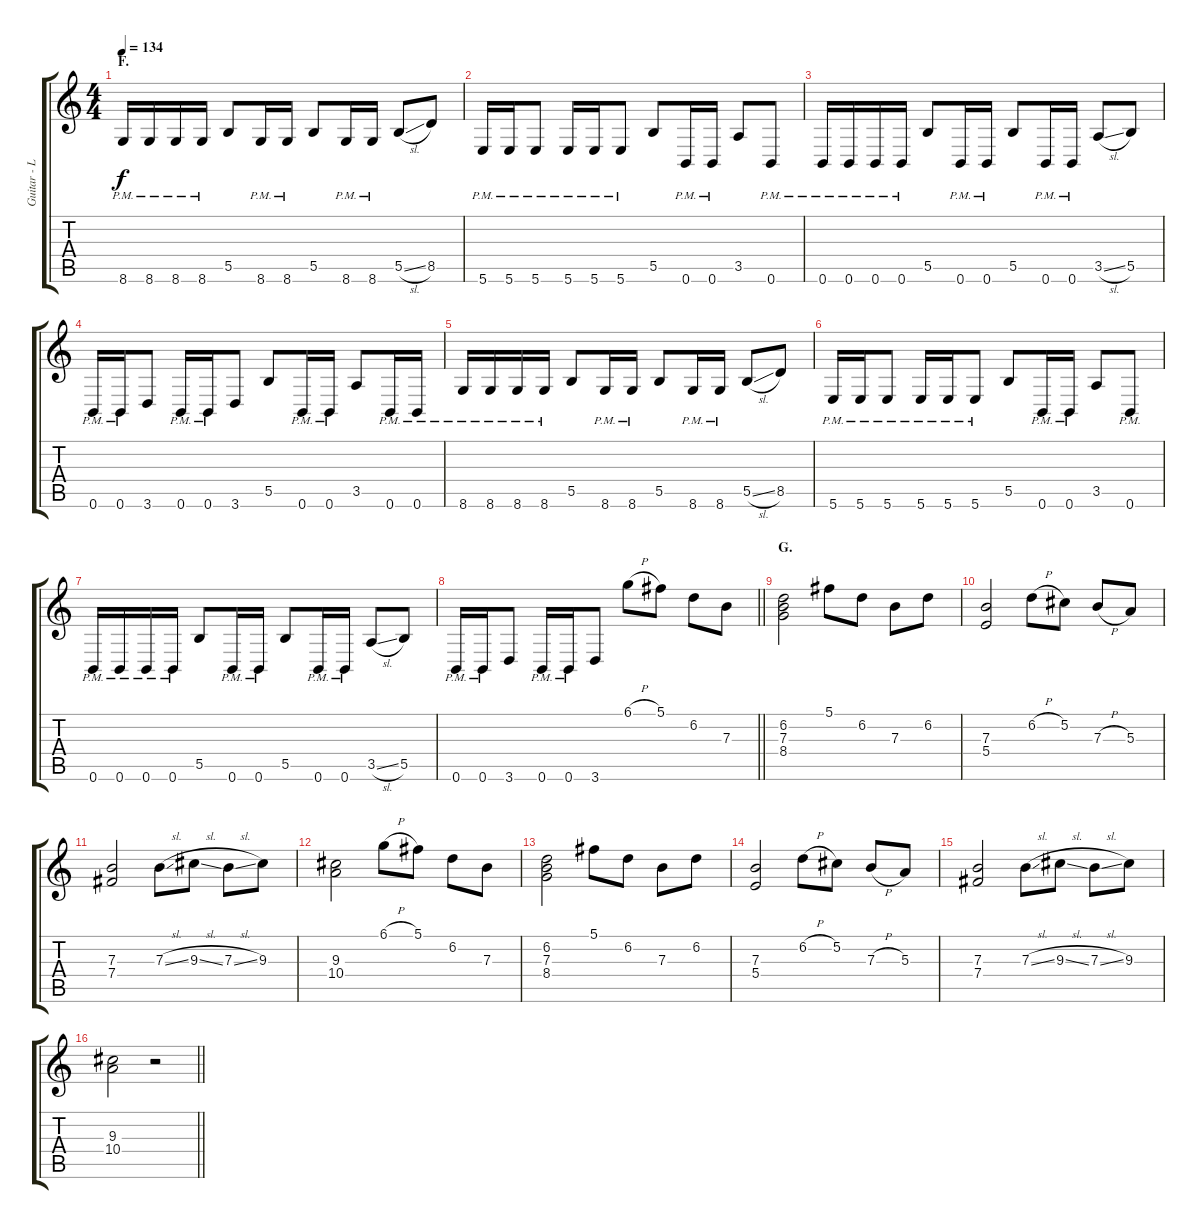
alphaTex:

\track ("Guitar - Left" "Guitar - L") {instrument distortionguitar}
\staff {score tabs}
\tuning (Db4 Ab3 E3 B2 Gb2 B1) {hide}
\ts (4 4)
\section ("" "F.")
\tempo 134
\clef g2
\ks c
8.6{pm}.16{dy f} 8.6{pm}.16 8.6{pm}.16 8.6{pm}.16 5.5.8 8.6{pm}.16 8.6{pm}.16 5.5.8 8.6{pm}.16 8.6{pm}.16 5.5{sl}.8 8.5.8 |
5.6{pm}.16 5.6{pm}.16 5.6{pm}.8 5.6{pm}.16 5.6{pm}.16 5.6{pm}.8 5.5.8 0.6{pm}.16 0.6{pm}.16 3.5.8 0.6{pm}.8 |
0.6{pm}.16 0.6{pm}.16 0.6{pm}.16 0.6{pm}.16 5.5.8 0.6{pm}.16 0.6{pm}.16 5.5.8 0.6{pm}.16 0.6{pm}.16 3.5{sl}.8 5.5.8 |
0.6{pm}.16 0.6{pm}.16 3.6.8 0.6{pm}.16 0.6{pm}.16 3.6.8 5.5.8 0.6{pm}.16 0.6{pm}.16 3.5.8 0.6{pm}.16 0.6{pm}.16 |
8.6{pm}.16 8.6{pm}.16 8.6{pm}.16 8.6{pm}.16 5.5.8 8.6{pm}.16 8.6{pm}.16 5.5.8 8.6{pm}.16 8.6{pm}.16 5.5{sl}.8 8.5.8 |
5.6{pm}.16 5.6{pm}.16 5.6{pm}.8 5.6{pm}.16 5.6{pm}.16 5.6{pm}.8 5.5.8 0.6{pm}.16 0.6{pm}.16 3.5.8 0.6{pm}.8 |
0.6{pm}.16 0.6{pm}.16 0.6{pm}.16 0.6{pm}.16 5.5.8 0.6{pm}.16 0.6{pm}.16 5.5.8 0.6{pm}.16 0.6{pm}.16 3.5{sl}.8 5.5.8 |
\barLineRight lightlight
0.6{pm}.16 0.6{pm}.16 3.6.8 0.6{pm}.16 0.6{pm}.16 3.6.8 6.1{h}.8 5.1.8 6.2.8 7.3.8 |
\section ("" "G.")
(6.2 7.3 8.4).2 5.1.8 6.2.8 7.3.8 6.2.8 |
(7.3 5.4).2 6.2{h}.8 5.2.8 7.3{h}.8 5.3.8 |
(7.3 7.4).2 7.3{sl}.8 9.3{sl}.8 7.3{sl}.8 9.3.8 |
(9.3 10.4).2 6.1{h}.8 5.1.8 6.2.8 7.3.8 |
(6.2 7.3 8.4).2 5.1.8 6.2.8 7.3.8 6.2.8 |
(7.3 5.4).2 6.2{h}.8 5.2.8 7.3{h}.8 5.3.8 |
(7.3 7.4).2 7.3{sl}.8 9.3{sl}.8 7.3{sl}.8 9.3.8 |
\barLineRight lightlight
(9.3 10.4).2 r.2
